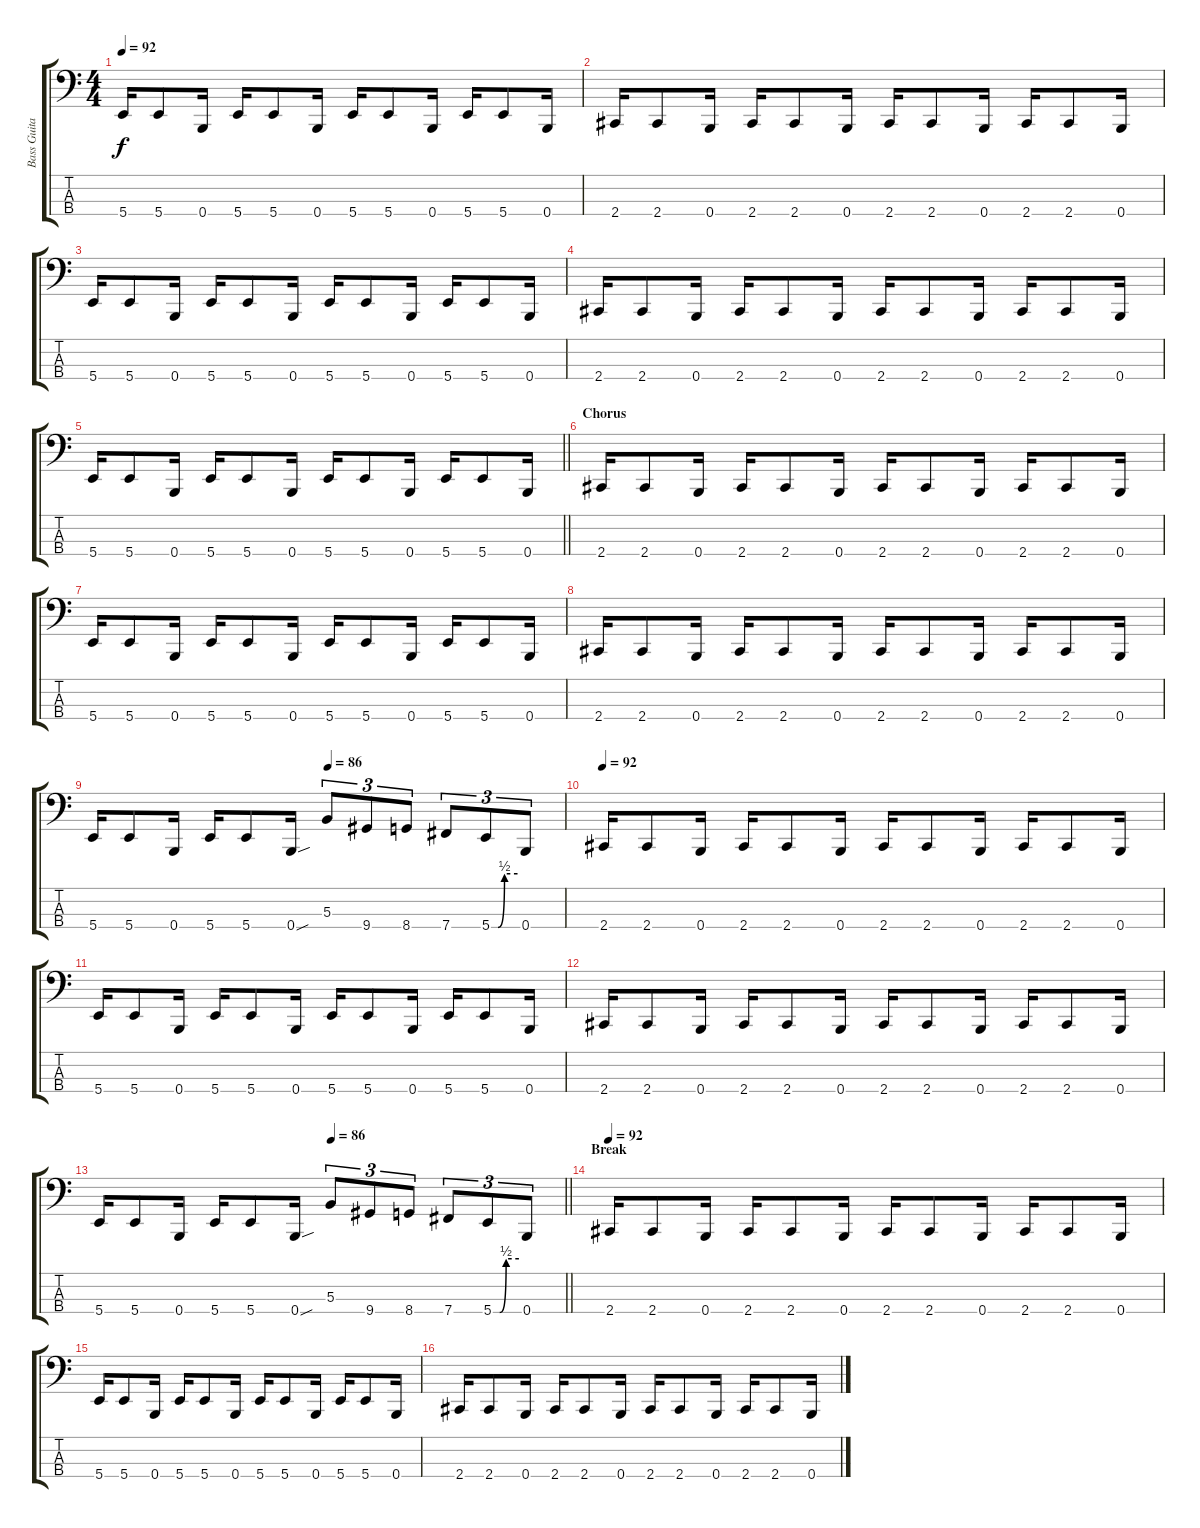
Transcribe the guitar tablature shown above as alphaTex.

\track ("Bass Guitar" "Bass Guita") {instrument electricbasspick}
\staff {score tabs}
\tuning (E2 B1 Gb1 B0) {hide}
\ts (4 4)
\tempo 92
\clef f4
\ks c
5.4.16{dy f} 5.4.8 0.4.16 5.4.16 5.4.8 0.4.16 5.4.16 5.4.8 0.4.16 5.4.16 5.4.8 0.4.16 |
2.4.16 2.4.8 0.4.16 2.4.16 2.4.8 0.4.16 2.4.16 2.4.8 0.4.16 2.4.16 2.4.8 0.4.16 |
5.4.16 5.4.8 0.4.16 5.4.16 5.4.8 0.4.16 5.4.16 5.4.8 0.4.16 5.4.16 5.4.8 0.4.16 |
2.4.16 2.4.8 0.4.16 2.4.16 2.4.8 0.4.16 2.4.16 2.4.8 0.4.16 2.4.16 2.4.8 0.4.16 |
\barLineRight lightlight
5.4.16 5.4.8 0.4.16 5.4.16 5.4.8 0.4.16 5.4.16 5.4.8 0.4.16 5.4.16 5.4.8 0.4.16 |
\section ("" "Chorus")
2.4.16 2.4.8 0.4.16 2.4.16 2.4.8 0.4.16 2.4.16 2.4.8 0.4.16 2.4.16 2.4.8 0.4.16 |
5.4.16 5.4.8 0.4.16 5.4.16 5.4.8 0.4.16 5.4.16 5.4.8 0.4.16 5.4.16 5.4.8 0.4.16 |
2.4.16 2.4.8 0.4.16 2.4.16 2.4.8 0.4.16 2.4.16 2.4.8 0.4.16 2.4.16 2.4.8 0.4.16 |
\tempo (86 0.5)
5.4.16 5.4.8 0.4.16 5.4.16 5.4.8 0.4{sou}.16 5.3.8{tu (3 2)} 9.4.8{tu (3 2)} 8.4.8{tu (3 2)} 7.4.8{tu (3 2)} 5.4{be (custom 0 0 15 0 30 2 60 2)}.8{tu (3 2)} 0.4.8{tu (3 2)} |
\tempo 92
2.4.16 2.4.8 0.4.16 2.4.16 2.4.8 0.4.16 2.4.16 2.4.8 0.4.16 2.4.16 2.4.8 0.4.16 |
5.4.16 5.4.8 0.4.16 5.4.16 5.4.8 0.4.16 5.4.16 5.4.8 0.4.16 5.4.16 5.4.8 0.4.16 |
2.4.16 2.4.8 0.4.16 2.4.16 2.4.8 0.4.16 2.4.16 2.4.8 0.4.16 2.4.16 2.4.8 0.4.16 |
\tempo (86 0.5)
\barLineRight lightlight
5.4.16 5.4.8 0.4.16 5.4.16 5.4.8 0.4{sou}.16 5.3.8{tu (3 2)} 9.4.8{tu (3 2)} 8.4.8{tu (3 2)} 7.4.8{tu (3 2)} 5.4{be (custom 0 0 15 0 30 2 60 2)}.8{tu (3 2)} 0.4.8{tu (3 2)} |
\section ("" "Break")
\tempo 92
2.4.16 2.4.8 0.4.16 2.4.16 2.4.8 0.4.16 2.4.16 2.4.8 0.4.16 2.4.16 2.4.8 0.4.16 |
5.4.16 5.4.8 0.4.16 5.4.16 5.4.8 0.4.16 5.4.16 5.4.8 0.4.16 5.4.16 5.4.8 0.4.16 |
2.4.16 2.4.8 0.4.16 2.4.16 2.4.8 0.4.16 2.4.16 2.4.8 0.4.16 2.4.16 2.4.8 0.4.16
